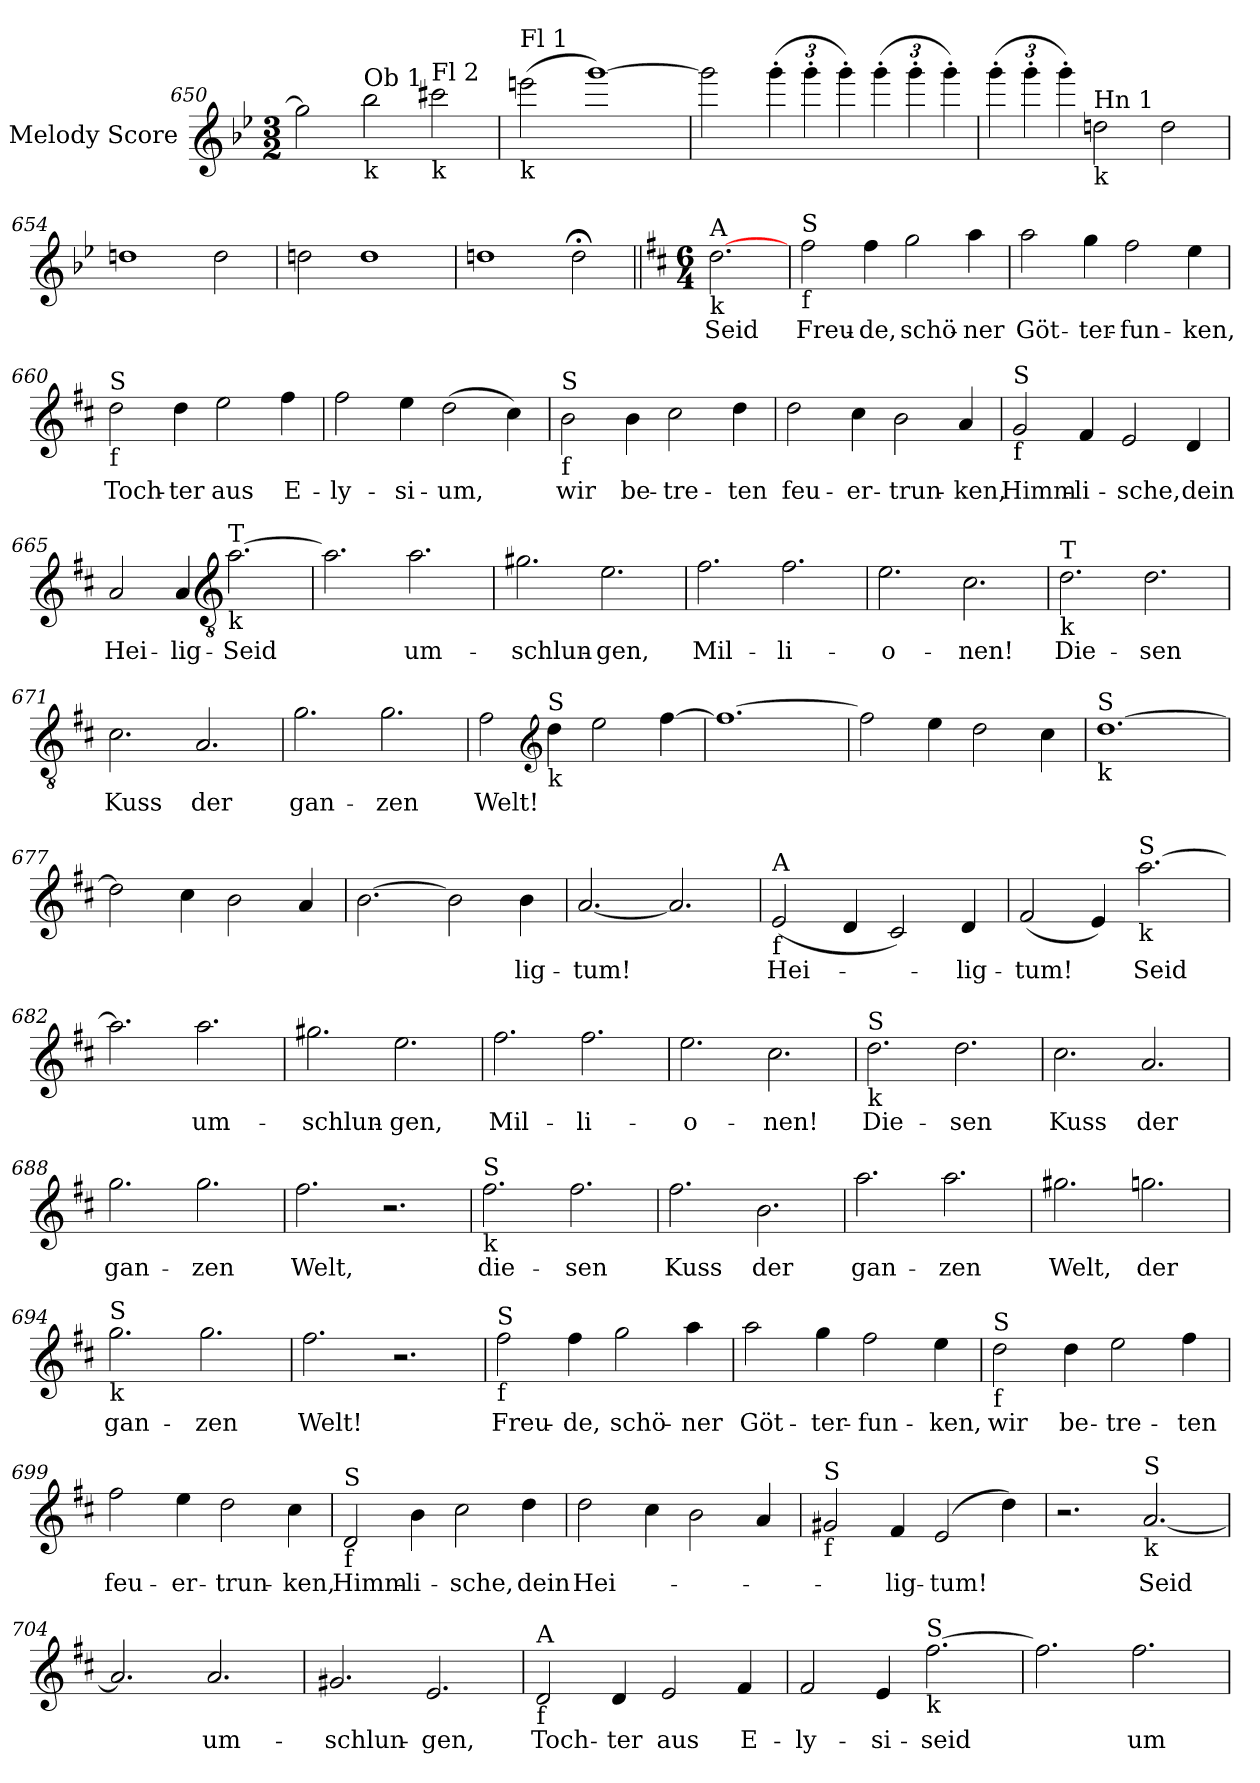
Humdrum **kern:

**kern	**text
*part1	*part1
*staff1	*staff1
*I"Melody Score	*
*clefG2	*
*k[b-e-]	*
*M3/2	*
=650	=650
2gg]	.
!LO:TX:a:t=Ob 1	!
!LO:TX:b:t=k	!
2bb-	.
!LO:TX:a:t=Fl 2	!
!LO:TX:b:t=k	!
2ccc#X\	.
=651	=651
!LO:TX:a:t=Fl 1	!
!LO:TX:b:t=k	!
(2eeen\	.
[1ggg)	.
=652	=652
2ggg\]	.
*Xbrackettup	*
(6ggg'\	.
6ggg'\	.
6ggg'\)	.
(6ggg'\	.
6ggg'\	.
6ggg'\)	.
=653	=653
(6ggg'\	.
6ggg'\	.
6ggg'\)	.
!LO:TX:a:t=Hn 1	!
!LO:TX:b:t=k	!
2ddn\	.
2dd\	.
=654	=654
1ddn	.
2dd\	.
=655	=655
2ddn\	.
1dd	.
=656	=656
1ddn	.
2dd;<\	.
=657||	=657||
*k[f#c#]	*
*M6/4	*
*MM252	*
!LO:TX:a:t=A	!
!LO:TX:b:t=k	!
!	!LO:LY:b
[2.dd\	Seid
=658	=658
!LO:TX:a:t=S	!
!LO:TX:b:t=f	!
!	!LO:LY:b
2ff#\	Freu-
!	!LO:LY:b
4ff#\	-de,
!	!LO:LY:b
2gg\	schö-
!	!LO:LY:b
4aa\	-ner
=659	=659
!	!LO:LY:b
2aa\	Göt-
!	!LO:LY:b
4gg\	-ter-
!	!LO:LY:b
2ff#\	-fun-
!	!LO:LY:b
4ee\	-ken,
=660	=660
!LO:TX:a:t=S	!
!LO:TX:b:t=f	!
!	!LO:LY:b
2dd\	Toch-
!	!LO:LY:b
4dd\	-ter
!	!LO:LY:b
2ee\	aus
!	!LO:LY:b
4ff#\	E-
=661	=661
!	!LO:LY:b
2ff#\	-ly-
!	!LO:LY:b
4ee\	-si-
!	!LO:LY:b
(2dd\	-um,
4cc#\)	.
=662	=662
!LO:TX:a:t=S	!
!LO:TX:b:t=f	!
!	!LO:LY:b
2b\	wir
!	!LO:LY:b
4b\	be-
!	!LO:LY:b
2cc#\	-tre-
!	!LO:LY:b
4dd\	-ten
=663	=663
!	!LO:LY:b
2dd\	feu-
!	!LO:LY:b
4cc#\	-er-
!	!LO:LY:b
2b\	-trun-
!	!LO:LY:b
4a/	-ken,
=664	=664
!LO:TX:a:t=S	!
!LO:TX:b:t=f	!
!	!LO:LY:b
2g/	Himm-
!	!LO:LY:b
4f#/	-li-
!	!LO:LY:b
2e/	-sche,
!	!LO:LY:b
4d/	dein
=665	=665
!	!LO:LY:b
2a/	Hei-
!	!LO:LY:b
4a/	-lig-
*clefGv2	*
!LO:TX:a:t=T	!
!LO:TX:b:t=k	!
!	!LO:LY:b
[2.a\	Seid
=666	=666
2.a\]	.
!	!LO:LY:b
2.a\	um-
=667	=667
!	!LO:LY:b
2.g#X\	-schlun-
!	!LO:LY:b
2.e\	-gen,
=668	=668
!	!LO:LY:b
2.f#\	Mil-
!	!LO:LY:b
2.f#\	-li-
=669	=669
!	!LO:LY:b
2.e\	-o-
!	!LO:LY:b
2.c#\	-nen!
=670	=670
!LO:TX:a:t=T	!
!LO:TX:b:t=k	!
!	!LO:LY:b
2.d\	Die-
!	!LO:LY:b
2.d\	-sen
=671	=671
!	!LO:LY:b
2.c#\	Kuss
!	!LO:LY:b
2.A/	der
=672	=672
!	!LO:LY:b
2.g\	gan-
!	!LO:LY:b
2.g\	-zen
=673	=673
!	!LO:LY:b
2f#\	Welt!
*clefG2	*
!LO:TX:a:t=S	!
!LO:TX:b:t=k	!
4dd\	.
2ee\	.
[4ff#\	.
=674	=674
1.ff#_	.
=675	=675
2ff#\]	.
4ee\	.
2dd\	.
4cc#\	.
=676	=676
!LO:TX:a:t=S	!
!LO:TX:b:t=k	!
[1.dd	.
=677	=677
2dd\]	.
4cc#\	.
2b\	.
4a/	.
=678	=678
[2.b\	.
2b\]	.
!	!LO:LY:b
4b\	-lig-
=679	=679
!	!LO:LY:b
[2.a/	-tum!
2.a/]	.
=680	=680
!LO:TX:a:t=A	!
!LO:TX:b:t=f	!
!	!LO:LY:b
(2e/	Hei-
4d/	.
2c#/)	.
!	!LO:LY:b
4d/	-lig-
=681	=681
!	!LO:LY:b
(2f#/	-tum!
4e/)	.
!LO:TX:a:t=S	!
!LO:TX:b:t=k	!
!	!LO:LY:b
[2.aa\	Seid
=682	=682
2.aa\]	.
!	!LO:LY:b
2.aa\	um-
=683	=683
!	!LO:LY:b
2.gg#X\	-schlun-
!	!LO:LY:b
2.ee\	-gen,
=684	=684
!	!LO:LY:b
2.ff#\	Mil-
!	!LO:LY:b
2.ff#\	-li-
=685	=685
!	!LO:LY:b
2.ee\	-o-
!	!LO:LY:b
2.cc#\	-nen!
=686	=686
!LO:TX:a:t=S	!
!LO:TX:b:t=k	!
!	!LO:LY:b
2.dd\	Die-
!	!LO:LY:b
2.dd\	-sen
=687	=687
!	!LO:LY:b
2.cc#\	Kuss
!	!LO:LY:b
2.a/	der
=688	=688
!	!LO:LY:b
2.gg\	gan-
!	!LO:LY:b
2.gg\	-zen
=689	=689
!	!LO:LY:b
2.ff#\	Welt,
2.r	.
=690	=690
!LO:TX:a:t=S	!
!LO:TX:b:t=k	!
!	!LO:LY:b
2.ff#\	die-
!	!LO:LY:b
2.ff#\	-sen
=691	=691
!	!LO:LY:b
2.ff#\	Kuss
!	!LO:LY:b
2.b\	der
=692	=692
!	!LO:LY:b
2.aa\	gan-
!	!LO:LY:b
2.aa\	-zen
=693	=693
!	!LO:LY:b
2.gg#X\	Welt,
!	!LO:LY:b
2.ggn\	der
=694	=694
!LO:TX:a:t=S	!
!LO:TX:b:t=k	!
!	!LO:LY:b
2.gg\	gan-
!	!LO:LY:b
2.gg\	-zen
=695	=695
!	!LO:LY:b
2.ff#\	Welt!
2.r	.
=696	=696
!LO:TX:a:t=S	!
!LO:TX:b:t=f	!
!	!LO:LY:b
2ff#\	Freu-
!	!LO:LY:b
4ff#\	-de,
!	!LO:LY:b
2gg\	schö-
!	!LO:LY:b
4aa\	-ner
=697	=697
!	!LO:LY:b
2aa\	Göt-
!	!LO:LY:b
4gg\	-ter-
!	!LO:LY:b
2ff#\	-fun-
!	!LO:LY:b
4ee\	-ken,
=698	=698
!LO:TX:a:t=S	!
!LO:TX:b:t=f	!
!	!LO:LY:b
2dd\	wir
!	!LO:LY:b
4dd\	be-
!	!LO:LY:b
2ee\	-tre-
!	!LO:LY:b
4ff#\	-ten
=699	=699
!	!LO:LY:b
2ff#\	feu-
!	!LO:LY:b
4ee\	-er-
!	!LO:LY:b
2dd\	-trun-
!	!LO:LY:b
4cc#\	-ken,
=700	=700
!LO:TX:a:t=S	!
!LO:TX:b:t=f	!
!	!LO:LY:b
2d/	Himm-
!	!LO:LY:b
4b\	-li-
!	!LO:LY:b
2cc#\	-sche,
!	!LO:LY:b
4dd\	dein
=701	=701
!	!LO:LY:b
2dd\	Hei-
4cc#\	.
2b\	.
4a/	.
=702	=702
!LO:TX:a:t=S	!
!LO:TX:b:t=f	!
2g#X/	.
!	!LO:LY:b
4f#/	-lig-
!	!LO:LY:b
(2e/	-tum!
4dd\)	.
=703	=703
2.r	.
!LO:TX:a:t=S	!
!LO:TX:b:t=k	!
!	!LO:LY:b
[2.a/	Seid
=704	=704
2.a/]	.
!	!LO:LY:b
2.a/	um-
=705	=705
!	!LO:LY:b
2.g#X/	-schlun-
!	!LO:LY:b
2.e/	-gen,
=706	=706
!LO:TX:a:t=A	!
!LO:TX:b:t=f	!
!	!LO:LY:b
2d/	Toch-
!	!LO:LY:b
4d/	-ter
!	!LO:LY:b
2e/	aus
!	!LO:LY:b
4f#/	E-
=707	=707
!	!LO:LY:b
2f#/	-ly-
!	!LO:LY:b
4e/	-si-
!LO:TX:a:t=S	!
!LO:TX:b:t=k	!
!	!LO:LY:b
[2.ff#\	seid
=708	=708
2.ff#\]	.
!	!LO:LY:b
2.ff#\	um-
=	=
*-	*-
